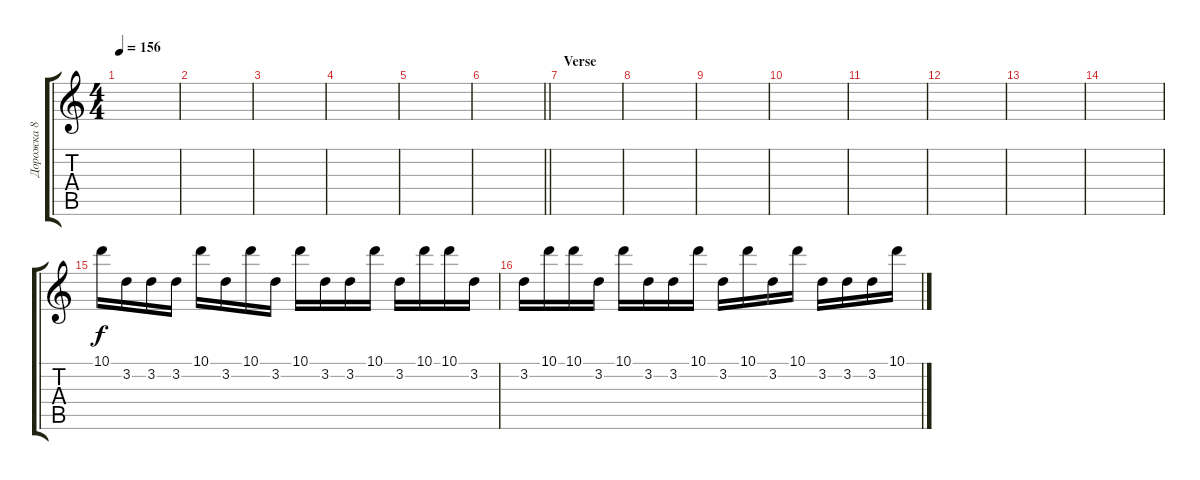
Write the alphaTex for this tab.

\track ("Дорожка 8" "Дорожка 8") {instrument overdrivenguitar}
\staff {score tabs}
\tuning (E4 B3 G3 D3 A2 E2) {hide}
\ts (4 4)
\tempo 156
\clef g2
\ks c
|
|
|
|
|
\barLineRight lightlight
|
\section ("" "Verse")
|
|
|
|
|
|
|
|
10.1.16{volume 10} 3.2.16 3.2.16 3.2.16 10.1.16 3.2.16 10.1.16 3.2.16 10.1.16 3.2.16 3.2.16 10.1.16 3.2.16 10.1.16 10.1.16 3.2.16 |
3.2.16 10.1.16 10.1.16 3.2.16 10.1.16 3.2.16 3.2.16 10.1.16 3.2.16 10.1.16 3.2.16 10.1.16 3.2.16 3.2.16 3.2.16 10.1.16
